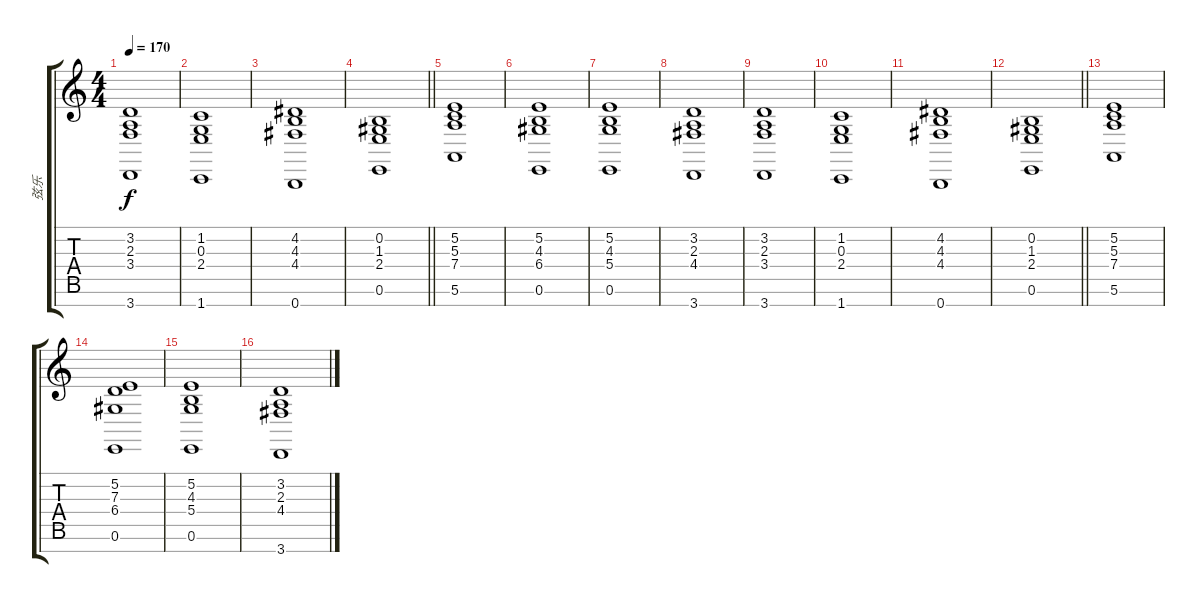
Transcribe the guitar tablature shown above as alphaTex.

\track ("弦乐" "弦乐") {instrument stringensemble1}
\staff {score tabs}
\tuning (E4 B3 G3 D3 A2 E2 B1) {hide}
\ts (4 4)
\tempo 170
\clef g2
\ks c
(3.2 2.3 3.4 3.7).1{dy f} |
(1.2 0.3 2.4 1.7).1 |
(4.2 4.3 4.4 0.7).1 |
\barLineRight lightlight
(0.2 1.3 2.4 0.6).1 |
(5.2 5.3 7.4 5.6).1 |
(5.2 4.3 6.4 0.6).1 |
(5.2 4.3 5.4 0.6).1 |
(3.2 2.3 4.4 3.7).1 |
(3.2 2.3 3.4 3.7).1 |
(1.2 0.3 2.4 1.7).1 |
(4.2 4.3 4.4 0.7).1 |
\barLineRight lightlight
(0.2 1.3 2.4 0.6).1 |
(5.2 5.3 7.4 5.6).1 |
(5.2 7.3 6.4 0.6).1 |
(5.2 4.3 5.4 0.6).1 |
(3.2 2.3 4.4 3.7).1
